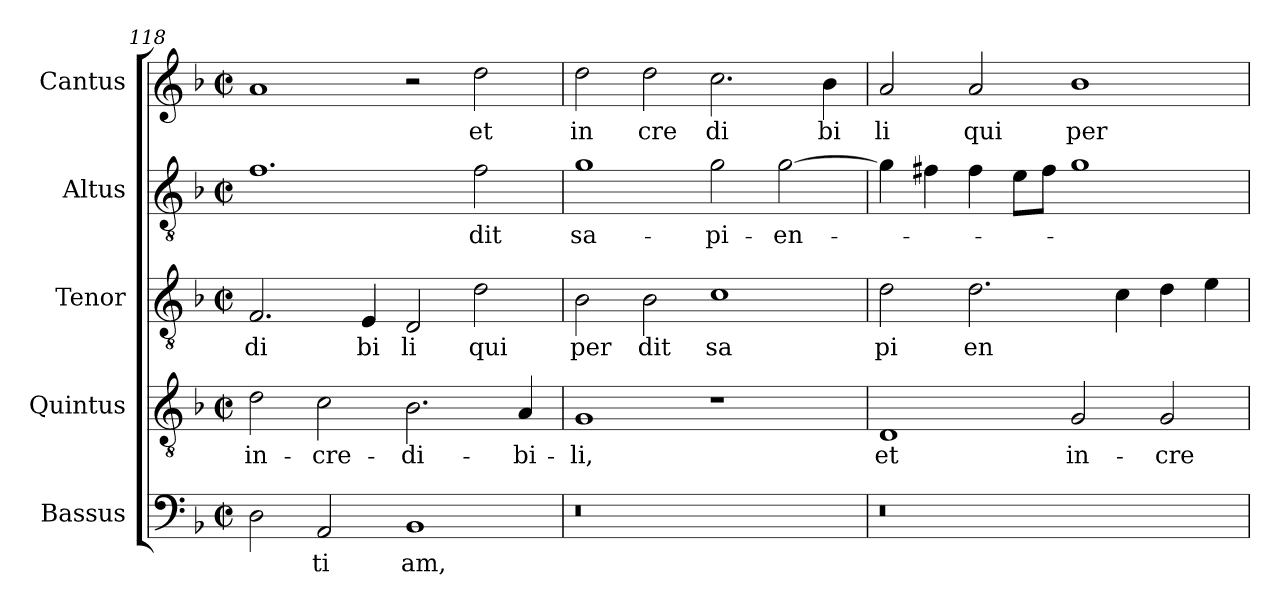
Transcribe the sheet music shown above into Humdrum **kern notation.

**kern	**text	**kern	**text	**kern	**text	**kern	**text	**kern	**text
*part5	*part5	*part4	*part4	*part3	*part3	*part2	*part2	*part1	*part1
*staff5	*staff5	*staff4	*staff4	*staff3	*staff3	*staff2	*staff2	*staff1	*staff1
*I"Bassus	*	*I"Quintus	*	*I"Tenor	*	*I"Altus	*	*I"Cantus	*
*clefF4	*	*clefGv2	*	*clefGv2	*	*clefGv2	*	*clefG2	*
*k[b-]	*	*k[b-]	*	*k[b-]	*	*k[b-]	*	*k[b-]	*
*F:	*	*F:	*	*F:	*	*F:	*	*F:	*
*M2/2	*	*M2/2	*	*M2/2	*	*M2/2	*	*M2/2	*
*met(c|)	*	*met(c|)	*	*met(c|)	*	*met(c|)	*	*met(c|)	*
=118	=118	=118	=118	=118	=118	=118	=118	=118	=118
!	!	!	!LO:LY:b:cj	!	!LO:LY:b:cj	!	!	!	!
2D\	.	2d\	in-	2.F/	di	1.f	.	1a	.
!	!LO:LY:b:cj	!	!LO:LY:b:cj	!	!	!	!	!	!
2AA/	ti	2c\	-cre-	.	.	.	.	.	.
!	!	!	!	!	!LO:LY:b:cj	!	!	!	!
.	.	.	.	4E/	bi	.	.	.	.
!	!LO:LY:b:cj	!	!LO:LY:b:cj	!	!LO:LY:b:cj	!	!	!	!
1BB-	am,	2.B-\	-di-	2D/	li	.	.	2r	.
!	!	!	!	!	!LO:LY:b:cj	!	!LO:LY:b:cj	!	!LO:LY:b:cj
.	.	.	.	2d\	qui	2f\	-dit	2dd\	et
!	!	!	!LO:LY:b:cj	!	!	!	!	!	!
.	.	4A/	-bi-	.	.	.	.	.	.
=119	=119	=119	=119	=119	=119	=119	=119	=119	=119
!	!	!	!LO:LY:b:cj	!	!LO:LY:b:cj	!	!LO:LY:b:cj	!	!LO:LY:b:cj
0r	.	1G	-li,	2B-\	per	1g	sa-	2dd\	in
!	!	!	!	!	!LO:LY:b:cj	!	!	!	!LO:LY:b:cj
.	.	.	.	2B-\	dit	.	.	2dd\	cre
!	!	!	!	!	!LO:LY:b:cj	!	!LO:LY:b:cj	!	!LO:LY:b:cj
.	.	1r	.	1c	sa	2g\	-pi-	2.cc\	di
!	!	!	!	!	!	!	!LO:LY:b:cj	!	!
.	.	.	.	.	.	[>2g\	-en-	.	.
!	!	!	!	!	!	!	!	!	!LO:LY:b:cj
.	.	.	.	.	.	.	.	4b-\	bi
!!LO:LB:g=z
=120	=120	=120	=120	=120	=120	=120	=120	=120	=120
!	!	!	!LO:LY:b:cj	!	!LO:LY:b:cj	!	!	!	!LO:LY:b:cj
0r	.	1D	et	2d\	pi	4g\]	.	2a/	li
.	.	.	.	.	.	4f#\	.	.	.
!	!	!	!	!	!LO:LY:b:cj	!	!	!	!LO:LY:b:cj
.	.	.	.	2.d\	en	4f#\	.	2a/	qui
.	.	.	.	.	.	8e\L	.	.	.
.	.	.	.	.	.	8f#\J	.	.	.
!	!	!	!LO:LY:b:cj	!	!	!	!	!	!LO:LY:b:cj
.	.	2G/	in-	.	.	1g	.	1b-	per
.	.	.	.	4c\	.	.	.	.	.
!	!	!	!LO:LY:b:cj	!	!	!	!	!	!
.	.	2G/	-cre-	4d\	.	.	.	.	.
.	.	.	.	4e\	.	.	.	.	.
=	=	=	=	=	=	=	=	=	=
*-	*-	*-	*-	*-	*-	*-	*-	*-	*-
